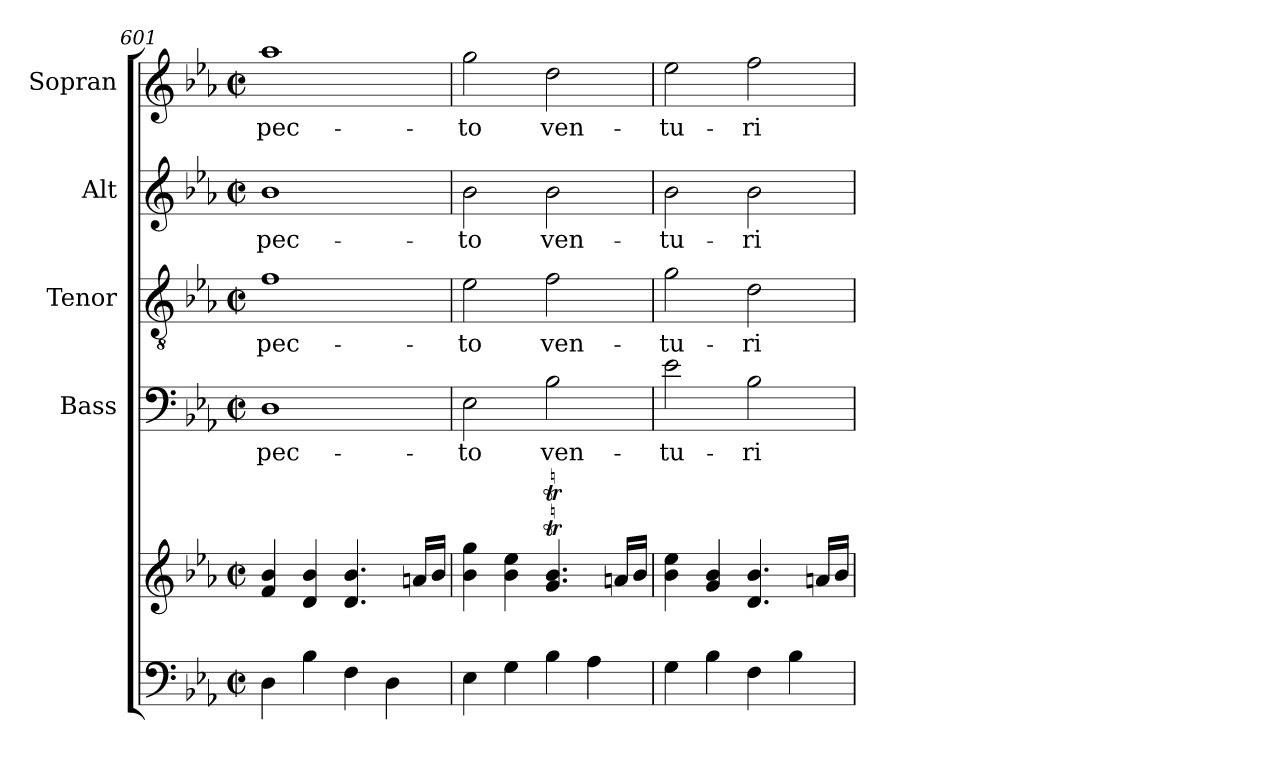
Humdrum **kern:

**kern	**kern	**kern	**text	**kern	**text	**kern	**text	**kern	**text
*part5	*part5	*part4	*part4	*part3	*part3	*part2	*part2	*part1	*part1
*staff6	*staff5	*staff4	*staff4	*staff3	*staff3	*staff2	*staff2	*staff1	*staff1
*	*	*I"Bass	*	*I"Tenor	*	*I"Alt	*	*I"Sopran	*
*	*	*I'B.	*	*I'T.	*	*I'A.	*	*I'S.	*
*clefF4	*clefG2	*clefF4	*	*clefGv2	*	*clefG2	*	*clefG2	*
*k[b-e-a-]	*k[b-e-a-]	*k[b-e-a-]	*	*k[b-e-a-]	*	*k[b-e-a-]	*	*k[b-e-a-]	*
*E-:	*E-:	*E-:	*	*E-:	*	*E-:	*	*E-:	*
*M2/2	*M2/2	*M2/2	*	*M2/2	*	*M2/2	*	*M2/2	*
*met(c|)	*met(c|)	*met(c|)	*	*met(c|)	*	*met(c|)	*	*met(c|)	*
=601	=601	=601	=601	=601	=601	=601	=601	=601	=601
!	!	!	!LO:LY:b	!	!LO:LY:b	!	!LO:LY:b	!	!LO:LY:b
4D\	4f/ 4b-/	1D	-pec-	1f	-pec-	1b-	-pec-	1aa-	-pec-
4B-\	4d/ 4b-/	.	.	.	.	.	.	.	.
4F\	4.d/ 4.b-/	.	.	.	.	.	.	.	.
4D\	.	.	.	.	.	.	.	.	.
.	16an/LL	.	.	.	.	.	.	.	.
.	16b-/JJ	.	.	.	.	.	.	.	.
!!LO:LB:g=z
=602	=602	=602	=602	=602	=602	=602	=602	=602	=602
!	!	!	!LO:LY:b	!	!LO:LY:b	!	!LO:LY:b	!	!LO:LY:b
4E-\	4b-\ 4gg\	2E-\	-to	2e-\	-to	2b-\	-to	2gg\	-to
4G\	4b-\ 4ee-\	.	.	.	.	.	.	.	.
!	!	!	!LO:LY:b	!	!LO:LY:b	!	!LO:LY:b	!	!LO:LY:b
4B-\	4.g/T 4.b-/T	2B-\	ven-	2f\	ven-	2b-\	ven-	2dd\	ven-
4A-\	.	.	.	.	.	.	.	.	.
.	16an/LL	.	.	.	.	.	.	.	.
.	16b-/JJ	.	.	.	.	.	.	.	.
=603	=603	=603	=603	=603	=603	=603	=603	=603	=603
!	!	!	!LO:LY:b	!	!LO:LY:b	!	!LO:LY:b	!	!LO:LY:b
4G\	4b-\ 4ee-\	2e-\	-tu-	2g\	-tu-	2b-\	-tu-	2ee-\	-tu-
4B-\	4g/ 4b-/	.	.	.	.	.	.	.	.
!	!	!	!LO:LY:b	!	!LO:LY:b	!	!LO:LY:b	!	!LO:LY:b
4F\	4.d/ 4.b-/	2B-\	-ri	2d\	-ri	2b-\	-ri	2ff\	-ri
4B-\	.	.	.	.	.	.	.	.	.
.	16an/LL	.	.	.	.	.	.	.	.
.	16b-/JJ	.	.	.	.	.	.	.	.
=	=	=	=	=	=	=	=	=	=
*-	*-	*-	*-	*-	*-	*-	*-	*-	*-
